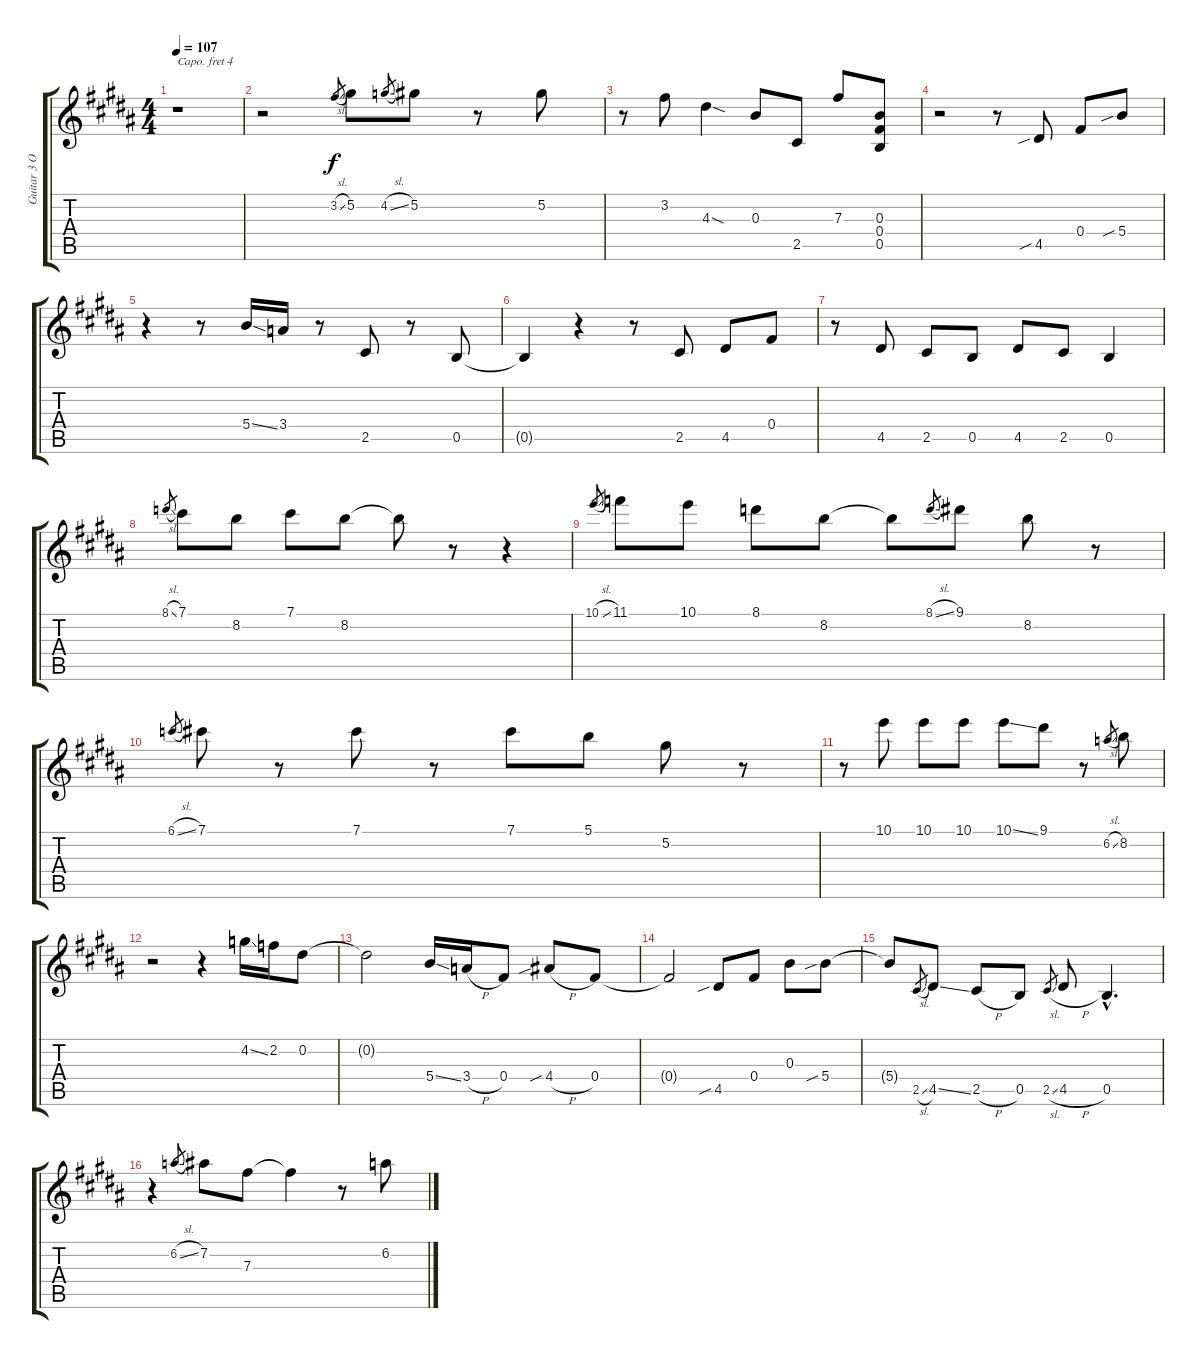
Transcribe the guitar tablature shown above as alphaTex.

\track ("Guitar 3 Open G/Capo4" "Guitar 3 O") {instrument distortionguitar}
\staff {score tabs}
\capo 4
\tuning (D4 B3 G3 D3 G2 D2) {hide}
\ts (4 4)
\tempo 107
\clef g2
\ks b
r.1{dy f} |
r.2 3.2{sl}.8{gr} 5.2.8 4.2{sl}.8{gr} 5.2.8 r.8 5.2.8 |
r.8 3.2.8 4.3{sod}.4 0.3.8 2.5.8 7.3.8 (0.3 0.4 0.5).8 |
r.2 r.8 4.5{sib}.8 0.4.8 5.4{sib}.8 |
r.4 r.8 5.4{ss}.16 3.4.16 r.8 2.5.8 r.8 0.5.8 |
0.5{t}.4 r.4 r.8 2.5.8 4.5.8 0.4.8 |
r.8 4.5.8 2.5.8 0.5.8 4.5.8 2.5.8 0.5.4 |
8.1{sl}.8{gr} 7.1.8 8.2.8 7.1.8 8.2.8 8.2{t}.8 r.8 r.4 |
10.1{sl}.8{gr} 11.1.8 10.1.8 8.1.8 8.2.8 8.2{t}.8 8.1{sl}.8{gr} 9.1.8 8.2.8 r.8 |
6.1{sl}.8{gr} 7.1.8 r.8 7.1.8 r.8 7.1.8 5.1.8 5.2.8 r.8 |
r.8 10.1.8 10.1.8 10.1.8 10.1{ss}.8 9.1.8 r.8 6.2{sl}.8{gr} 8.2.8 |
r.2 r.4 4.2{ss}.16 2.2.16 0.2.8 |
0.2{t}.2 5.4{ss}.16 3.4{h}.16 0.4.8 4.4{sib h}.8 0.4.8 |
0.4{t}.2 4.5{sib}.8 0.4.8 0.3.8 5.4{sib}.8 |
5.4{t}.8 2.5{sl}.8{gr} 4.5{ss}.8 2.5{h}.8 0.5.8 2.5{sl}.8{gr} 4.5{h}.8 0.5{hac}.4{d} |
r.4 6.2{sl}.8{gr} 7.2.8 7.3.8 7.3{t}.4 r.8 6.2{ss}.8
